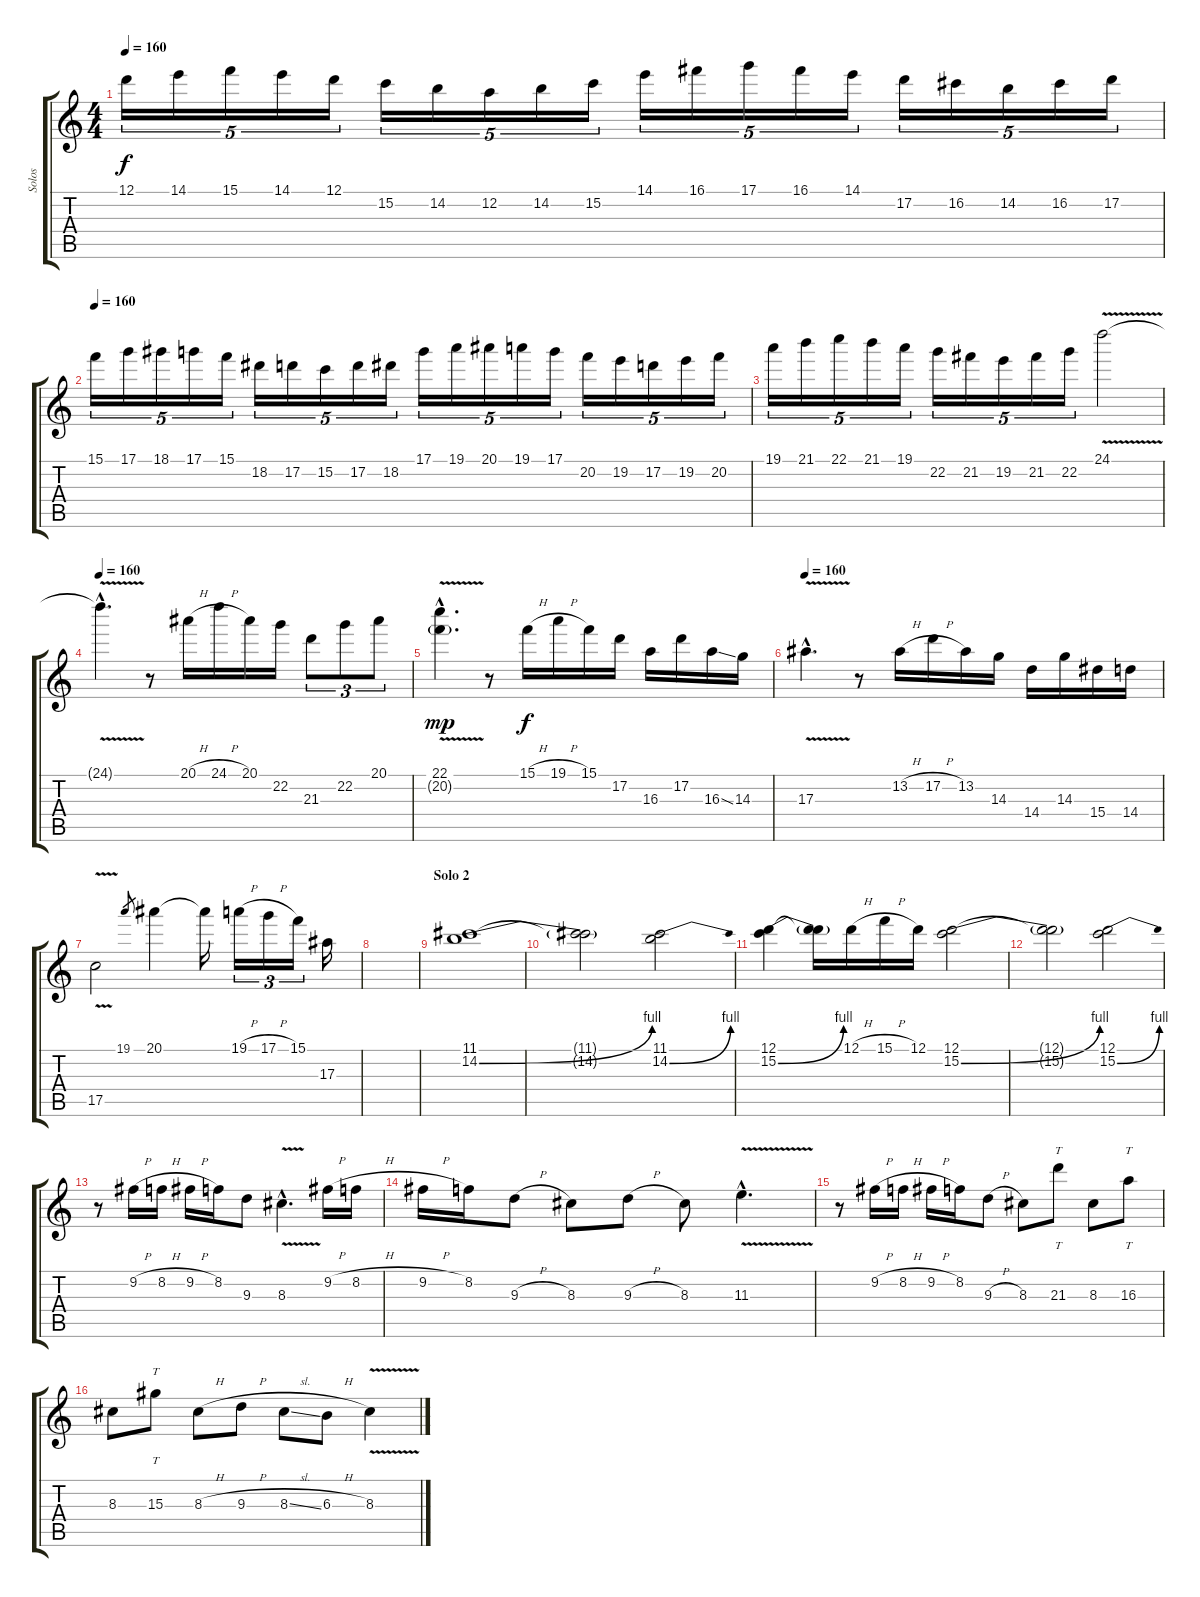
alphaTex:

\track ("Solos" "Solos") {instrument distortionguitar}
\staff {score tabs}
\tuning (D4 A3 F3 C3 G2 D2) {hide}
\ts (4 4)
\tempo 160
\clef g2
\ks c
12.1.16{tu (5 4) dy f} 14.1.16{tu (5 4)} 15.1.16{tu (5 4)} 14.1.16{tu (5 4)} 12.1.16{tu (5 4)} 15.2.16{tu (5 4)} 14.2.16{tu (5 4)} 12.2.16{tu (5 4)} 14.2.16{tu (5 4)} 15.2.16{tu (5 4)} 14.1.16{tu (5 4)} 16.1.16{tu (5 4)} 17.1.16{tu (5 4)} 16.1.16{tu (5 4)} 14.1.16{tu (5 4)} 17.2.16{tu (5 4)} 16.2.16{tu (5 4)} 14.2.16{tu (5 4)} 16.2.16{tu (5 4)} 17.2.16{tu (5 4)} |
\tempo 160
15.1.16{tu (5 4)} 17.1.16{tu (5 4)} 18.1.16{tu (5 4)} 17.1.16{tu (5 4)} 15.1.16{tu (5 4)} 18.2.16{tu (5 4)} 17.2.16{tu (5 4)} 15.2.16{tu (5 4)} 17.2.16{tu (5 4)} 18.2.16{tu (5 4)} 17.1.16{tu (5 4)} 19.1.16{tu (5 4)} 20.1.16{tu (5 4)} 19.1.16{tu (5 4)} 17.1.16{tu (5 4)} 20.2.16{tu (5 4)} 19.2.16{tu (5 4)} 17.2.16{tu (5 4)} 19.2.16{tu (5 4)} 20.2.16{tu (5 4)} |
19.1.16{tu (5 4)} 21.1.16{tu (5 4)} 22.1.16{tu (5 4)} 21.1.16{tu (5 4)} 19.1.16{tu (5 4)} 22.2.16{tu (5 4)} 21.2.16{tu (5 4)} 19.2.16{tu (5 4)} 21.2.16{tu (5 4)} 22.2.16{tu (5 4)} 24.1{v}.2 |
\tempo 160
24.1{hac t}.4{d} r.8 20.1{h}.16 24.1{h}.16 20.1.16 22.2.16 21.3.8{tu (3 2)} 22.2.8{tu (3 2)} 20.1.8{tu (3 2)} |
(22.1{v hac} 20.2{g hac}).4{d dy mp} r.8 15.1{h}.16{dy f} 19.1{h}.16 15.1.16 17.2.16 16.3.16 17.2.16 16.3{ss}.16 14.3.16 |
\tempo 160
17.3{v hac}.4{d} r.8 13.2{h}.16 17.2{h}.16 13.2.16 14.3.16 14.4.16 14.3.16 15.4.16 14.4.16 |
17.5{v}.2 19.1.8{gr} 20.1.4 20.1{t}.16 19.1{h}.16{tu (3 2)} 17.1{h}.16{tu (3 2)} 15.1.16{tu (3 2)} 17.3.16 |
|
\section ("" "Solo 2")
(11.1 14.2{be (bend 0 0 60 4)}).1 |
(11.1{t} 14.2{t}).2 (11.1 14.2{be (bend 0 0 60 4)}).2 |
(12.1 15.2{be (bend 0 0 60 4)}).4 (12.1{t} 15.2{t}).16 12.1{h}.16 15.1{h}.16 12.1.16 (12.1 15.2{be (bend 0 0 60 4)}).2 |
(12.1{t} 15.2{t}).2 (12.1 15.2{be (bend 0 0 60 4)}).2 |
r.8 9.2{h}.16 8.2{h}.16 9.2{h}.16 8.2.16 9.3.8 8.3{v hac}.4{d} 9.2{h}.16 8.2{h}.16 |
9.2{h}.16 8.2.16 9.3{h}.8 8.3.8 9.3{h}.8 8.3.8 11.3{v hac}.4{d} |
r.8 9.2{h}.16 8.2{h}.16 9.2{h}.16 8.2.16 9.3{h}.8 8.3.8 21.3.8{tt} 8.3.8 16.3.8{tt} |
8.3.8 15.3.8{tt} 8.3{h}.8 9.3{h}.8 8.3{sl}.8 6.3{h}.8 8.3{v}.4
